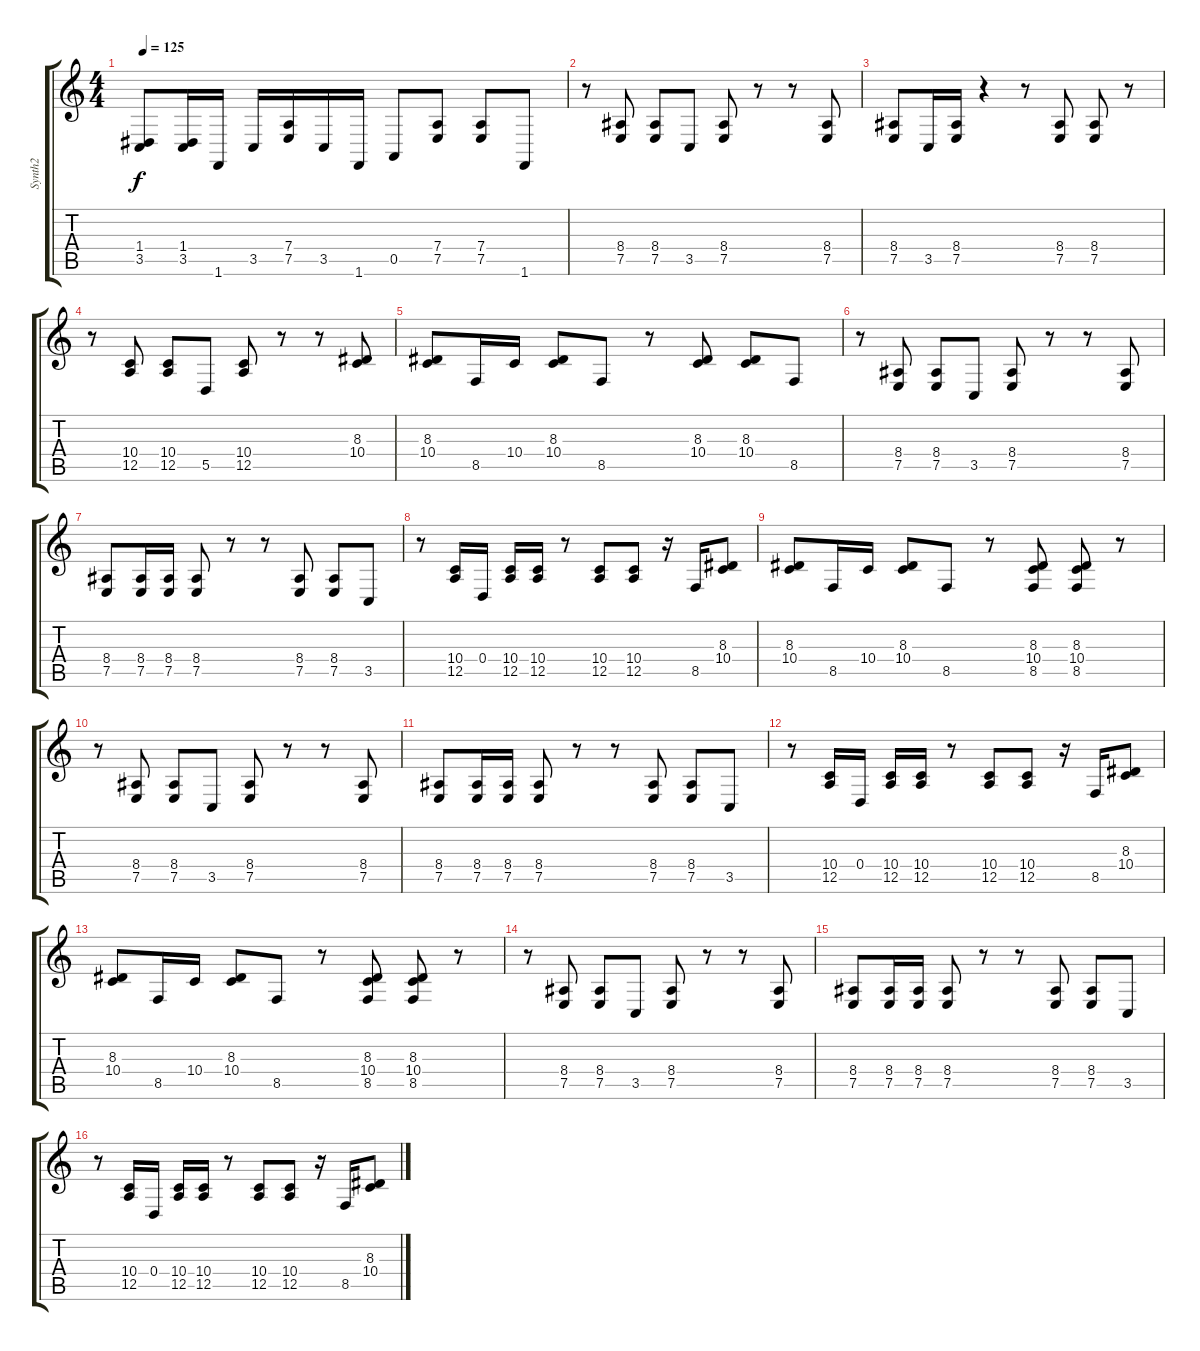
\track ("Synth2" "Synth2") {instrument lead8bassandlead}
\staff {score tabs}
\tuning (E4 B3 G3 D3 A2 E2) {hide}
\ts (4 4)
\tempo 125
\clef g2
\ks c
(1.4 3.5).8{dy f} (1.4 3.5).16 1.6.16 3.5.16 (7.4 7.5).16 3.5.16 1.6.16 0.5.8 (7.4 7.5).8 (7.4 7.5).8 1.6.8 |
r.8 (8.4 7.5).8 (8.4 7.5).8 3.5.8 (8.4 7.5).8 r.8 r.8 (8.4 7.5).8 |
(8.4 7.5).8 3.5.16 (8.4 7.5).16 r.4 r.8 (8.4 7.5).8 (8.4 7.5).8 r.8 |
r.8 (10.4 12.5).8 (10.4 12.5).8 5.5.8 (10.4 12.5).8 r.8 r.8 (8.3 10.4).8 |
(8.3 10.4).8 8.5.16 10.4.16 (8.3 10.4).8 8.5.8 r.8 (8.3 10.4).8 (8.3 10.4).8 8.5.8 |
r.8 (8.4 7.5).8 (8.4 7.5).8 3.5.8 (8.4 7.5).8 r.8 r.8 (8.4 7.5).8 |
(8.4 7.5).8 (8.4 7.5).16 (8.4 7.5).16 (8.4 7.5).8 r.8 r.8 (8.4 7.5).8 (8.4 7.5).8 3.5.8 |
r.8 (10.4 12.5).16 0.4.16 (10.4 12.5).16 (10.4 12.5).16 r.8 (10.4 12.5).8 (10.4 12.5).8 r.16 8.5.16 (8.3 10.4).8 |
(8.3 10.4).8 8.5.16 10.4.16 (8.3 10.4).8 8.5.8 r.8 (8.3 10.4 8.5).8 (8.3 10.4 8.5).8 r.8 |
r.8 (8.4 7.5).8 (8.4 7.5).8 3.5.8 (8.4 7.5).8 r.8 r.8 (8.4 7.5).8 |
(8.4 7.5).8 (8.4 7.5).16 (8.4 7.5).16 (8.4 7.5).8 r.8 r.8 (8.4 7.5).8 (8.4 7.5).8 3.5.8 |
r.8 (10.4 12.5).16 0.4.16 (10.4 12.5).16 (10.4 12.5).16 r.8 (10.4 12.5).8 (10.4 12.5).8 r.16 8.5.16 (8.3 10.4).8 |
(8.3 10.4).8 8.5.16 10.4.16 (8.3 10.4).8 8.5.8 r.8 (8.3 10.4 8.5).8 (8.3 10.4 8.5).8 r.8 |
r.8 (8.4 7.5).8 (8.4 7.5).8 3.5.8 (8.4 7.5).8 r.8 r.8 (8.4 7.5).8 |
(8.4 7.5).8 (8.4 7.5).16 (8.4 7.5).16 (8.4 7.5).8 r.8 r.8 (8.4 7.5).8 (8.4 7.5).8 3.5.8 |
r.8 (10.4 12.5).16 0.4.16 (10.4 12.5).16 (10.4 12.5).16 r.8 (10.4 12.5).8 (10.4 12.5).8 r.16 8.5.16 (8.3 10.4).8
